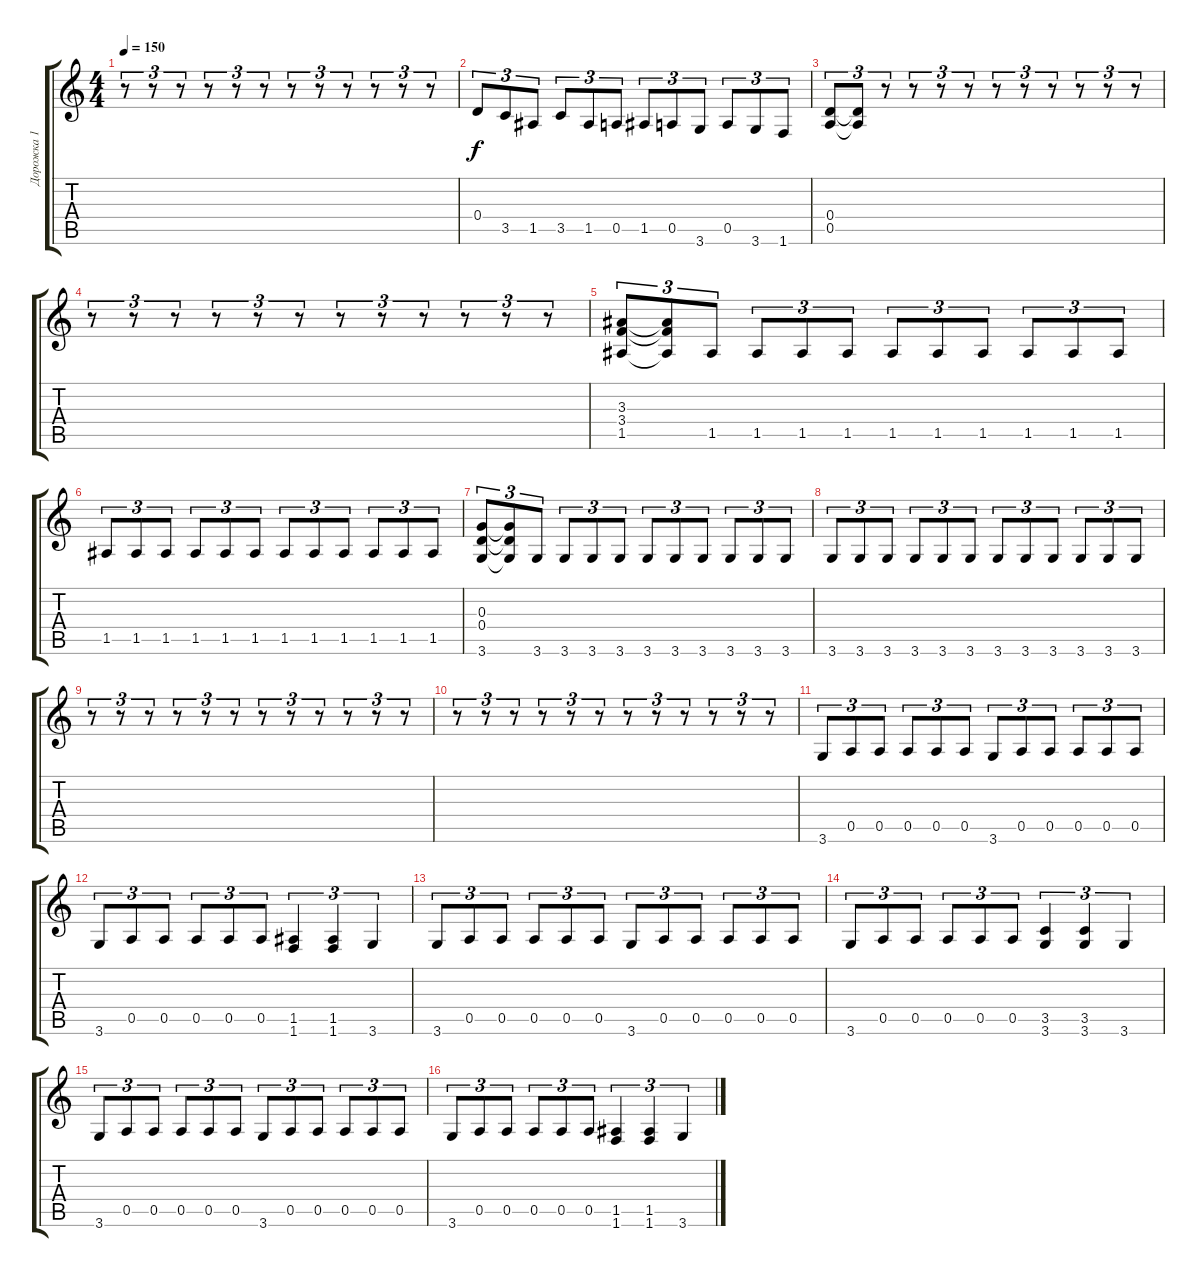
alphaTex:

\track ("Дорожка 1" "Дорожка 1") {instrument overdrivenguitar}
\staff {score tabs}
\tuning (E4 B3 G3 D3 A2 E2) {hide}
\ts (4 4)
\tempo 150
\clef g2
\ks c
r.8{tu (3 2) dy f} r.8{tu (3 2)} r.8{tu (3 2)} r.8{tu (3 2)} r.8{tu (3 2)} r.8{tu (3 2)} r.8{tu (3 2)} r.8{tu (3 2)} r.8{tu (3 2)} r.8{tu (3 2)} r.8{tu (3 2)} r.8{tu (3 2)} |
0.4.8{tu (3 2)} 3.5.8{tu (3 2)} 1.5.8{tu (3 2)} 3.5.8{tu (3 2)} 1.5.8{tu (3 2)} 0.5.8{tu (3 2)} 1.5.8{tu (3 2)} 0.5.8{tu (3 2)} 3.6.8{tu (3 2)} 0.5.8{tu (3 2)} 3.6.8{tu (3 2)} 1.6.8{tu (3 2)} |
(0.4 0.5).8{tu (3 2)} (0.4{t} 0.5{t}).8{tu (3 2)} r.8{tu (3 2)} r.8{tu (3 2)} r.8{tu (3 2)} r.8{tu (3 2)} r.8{tu (3 2)} r.8{tu (3 2)} r.8{tu (3 2)} r.8{tu (3 2)} r.8{tu (3 2)} r.8{tu (3 2)} |
r.8{tu (3 2)} r.8{tu (3 2)} r.8{tu (3 2)} r.8{tu (3 2)} r.8{tu (3 2)} r.8{tu (3 2)} r.8{tu (3 2)} r.8{tu (3 2)} r.8{tu (3 2)} r.8{tu (3 2)} r.8{tu (3 2)} r.8{tu (3 2)} |
(3.3 3.4 1.5).8{tu (3 2)} (3.3{t} 3.4{t} 1.5{t}).8{tu (3 2)} 1.5.8{tu (3 2)} 1.5.8{tu (3 2)} 1.5.8{tu (3 2)} 1.5.8{tu (3 2)} 1.5.8{tu (3 2)} 1.5.8{tu (3 2)} 1.5.8{tu (3 2)} 1.5.8{tu (3 2)} 1.5.8{tu (3 2)} 1.5.8{tu (3 2)} |
1.5.8{tu (3 2)} 1.5.8{tu (3 2)} 1.5.8{tu (3 2)} 1.5.8{tu (3 2)} 1.5.8{tu (3 2)} 1.5.8{tu (3 2)} 1.5.8{tu (3 2)} 1.5.8{tu (3 2)} 1.5.8{tu (3 2)} 1.5.8{tu (3 2)} 1.5.8{tu (3 2)} 1.5.8{tu (3 2)} |
(0.3 0.4 3.6).8{tu (3 2)} (0.3{t} 0.4{t} 3.6{t}).8{tu (3 2)} 3.6.8{tu (3 2)} 3.6.8{tu (3 2)} 3.6.8{tu (3 2)} 3.6.8{tu (3 2)} 3.6.8{tu (3 2)} 3.6.8{tu (3 2)} 3.6.8{tu (3 2)} 3.6.8{tu (3 2)} 3.6.8{tu (3 2)} 3.6.8{tu (3 2)} |
3.6.8{tu (3 2)} 3.6.8{tu (3 2)} 3.6.8{tu (3 2)} 3.6.8{tu (3 2)} 3.6.8{tu (3 2)} 3.6.8{tu (3 2)} 3.6.8{tu (3 2)} 3.6.8{tu (3 2)} 3.6.8{tu (3 2)} 3.6.8{tu (3 2)} 3.6.8{tu (3 2)} 3.6.8{tu (3 2)} |
r.8{tu (3 2)} r.8{tu (3 2)} r.8{tu (3 2)} r.8{tu (3 2)} r.8{tu (3 2)} r.8{tu (3 2)} r.8{tu (3 2)} r.8{tu (3 2)} r.8{tu (3 2)} r.8{tu (3 2)} r.8{tu (3 2)} r.8{tu (3 2)} |
r.8{tu (3 2)} r.8{tu (3 2)} r.8{tu (3 2)} r.8{tu (3 2)} r.8{tu (3 2)} r.8{tu (3 2)} r.8{tu (3 2)} r.8{tu (3 2)} r.8{tu (3 2)} r.8{tu (3 2)} r.8{tu (3 2)} r.8{tu (3 2)} |
3.6.8{tu (3 2)} 0.5.8{tu (3 2)} 0.5.8{tu (3 2)} 0.5.8{tu (3 2)} 0.5.8{tu (3 2)} 0.5.8{tu (3 2)} 3.6.8{tu (3 2)} 0.5.8{tu (3 2)} 0.5.8{tu (3 2)} 0.5.8{tu (3 2)} 0.5.8{tu (3 2)} 0.5.8{tu (3 2)} |
3.6.8{tu (3 2)} 0.5.8{tu (3 2)} 0.5.8{tu (3 2)} 0.5.8{tu (3 2)} 0.5.8{tu (3 2)} 0.5.8{tu (3 2)} (1.5 1.6).4{tu (3 2)} (1.5 1.6).4{tu (3 2)} 3.6.4{tu (3 2)} |
3.6.8{tu (3 2)} 0.5.8{tu (3 2)} 0.5.8{tu (3 2)} 0.5.8{tu (3 2)} 0.5.8{tu (3 2)} 0.5.8{tu (3 2)} 3.6.8{tu (3 2)} 0.5.8{tu (3 2)} 0.5.8{tu (3 2)} 0.5.8{tu (3 2)} 0.5.8{tu (3 2)} 0.5.8{tu (3 2)} |
3.6.8{tu (3 2)} 0.5.8{tu (3 2)} 0.5.8{tu (3 2)} 0.5.8{tu (3 2)} 0.5.8{tu (3 2)} 0.5.8{tu (3 2)} (3.5 3.6).4{tu (3 2)} (3.5 3.6).4{tu (3 2)} 3.6.4{tu (3 2)} |
3.6.8{tu (3 2)} 0.5.8{tu (3 2)} 0.5.8{tu (3 2)} 0.5.8{tu (3 2)} 0.5.8{tu (3 2)} 0.5.8{tu (3 2)} 3.6.8{tu (3 2)} 0.5.8{tu (3 2)} 0.5.8{tu (3 2)} 0.5.8{tu (3 2)} 0.5.8{tu (3 2)} 0.5.8{tu (3 2)} |
3.6.8{tu (3 2)} 0.5.8{tu (3 2)} 0.5.8{tu (3 2)} 0.5.8{tu (3 2)} 0.5.8{tu (3 2)} 0.5.8{tu (3 2)} (1.5 1.6).4{tu (3 2)} (1.5 1.6).4{tu (3 2)} 3.6.4{tu (3 2)}
